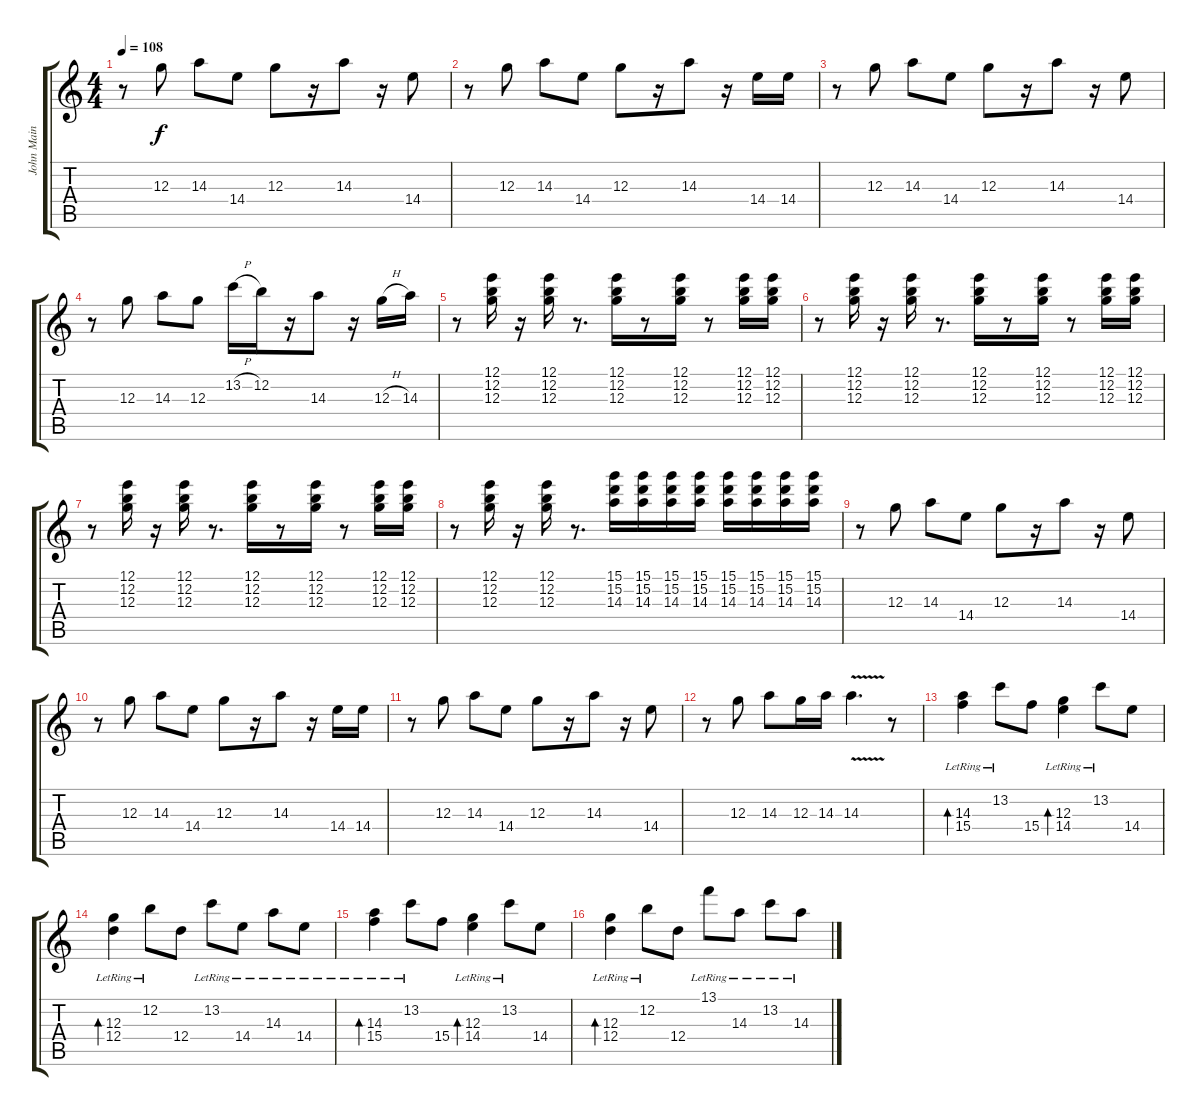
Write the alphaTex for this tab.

\track ("John Main Guitar" "John Main ") {instrument electricguitarjazz}
\staff {score tabs}
\tuning (E4 B3 G3 D3 A2 E2) {hide}
\ts (4 4)
\tempo 108
\clef g2
\ks c
r.8{dy f} 12.3.8 14.3.8 14.4.8 12.3.8 r.16 14.3.8 r.16 14.4.8 |
r.8 12.3.8 14.3.8 14.4.8 12.3.8 r.16 14.3.8 r.16 14.4.16 14.4.16 |
r.8 12.3.8 14.3.8 14.4.8 12.3.8 r.16 14.3.8 r.16 14.4.8 |
r.8 12.3.8 14.3.8 12.3.8 13.2{h}.16 12.2.16 r.16 14.3.8 r.16 12.3{h}.16 14.3.16 |
r.8 (12.1 12.2 12.3).16 r.16 (12.1 12.2 12.3).16 r.8{d} (12.1 12.2 12.3).16 r.8 (12.1 12.2 12.3).16 r.8 (12.1 12.2 12.3).16 (12.1 12.2 12.3).16 |
r.8 (12.1 12.2 12.3).16 r.16 (12.1 12.2 12.3).16 r.8{d} (12.1 12.2 12.3).16 r.8 (12.1 12.2 12.3).16 r.8 (12.1 12.2 12.3).16 (12.1 12.2 12.3).16 |
r.8 (12.1 12.2 12.3).16 r.16 (12.1 12.2 12.3).16 r.8{d} (12.1 12.2 12.3).16 r.8 (12.1 12.2 12.3).16 r.8 (12.1 12.2 12.3).16 (12.1 12.2 12.3).16 |
r.8 (12.1 12.2 12.3).16 r.16 (12.1 12.2 12.3).16 r.8{d} (15.1 15.2 14.3).16 (15.1 15.2 14.3).16 (15.1 15.2 14.3).16 (15.1 15.2 14.3).16 (15.1 15.2 14.3).16 (15.1 15.2 14.3).16 (15.1 15.2 14.3).16 (15.1 15.2 14.3).16 |
r.8 12.3.8 14.3.8 14.4.8 12.3.8 r.16 14.3.8 r.16 14.4.8 |
r.8 12.3.8 14.3.8 14.4.8 12.3.8 r.16 14.3.8 r.16 14.4.16 14.4.16 |
r.8 12.3.8 14.3.8 14.4.8 12.3.8 r.16 14.3.8 r.16 14.4.8 |
r.8 12.3.8 14.3.8 12.3.16 14.3.16 14.3{v}.4{d} r.8 |
(14.3{lr} 15.4{lr}).4{bd 120} 13.2{lr}.8 15.4.8 (12.3{lr} 14.4{lr}).4{bd 120} 13.2{lr}.8 14.4.8 |
(12.3 12.4{lr}).4{bd 120} 12.2{lr}.8 12.4.8 13.2{lr}.8 14.4{lr}.8 14.3{lr}.8 14.4{lr}.8 |
(14.3{lr} 15.4{lr}).4{bd 120} 13.2{lr}.8 15.4.8 (12.3{lr} 14.4{lr}).4{bd 120} 13.2{lr}.8 14.4.8 |
(12.3 12.4{lr}).4{bd 120} 12.2{lr}.8 12.4.8 13.1{lr}.8 14.3{lr}.8 13.2{lr}.8 14.3{lr}.8
